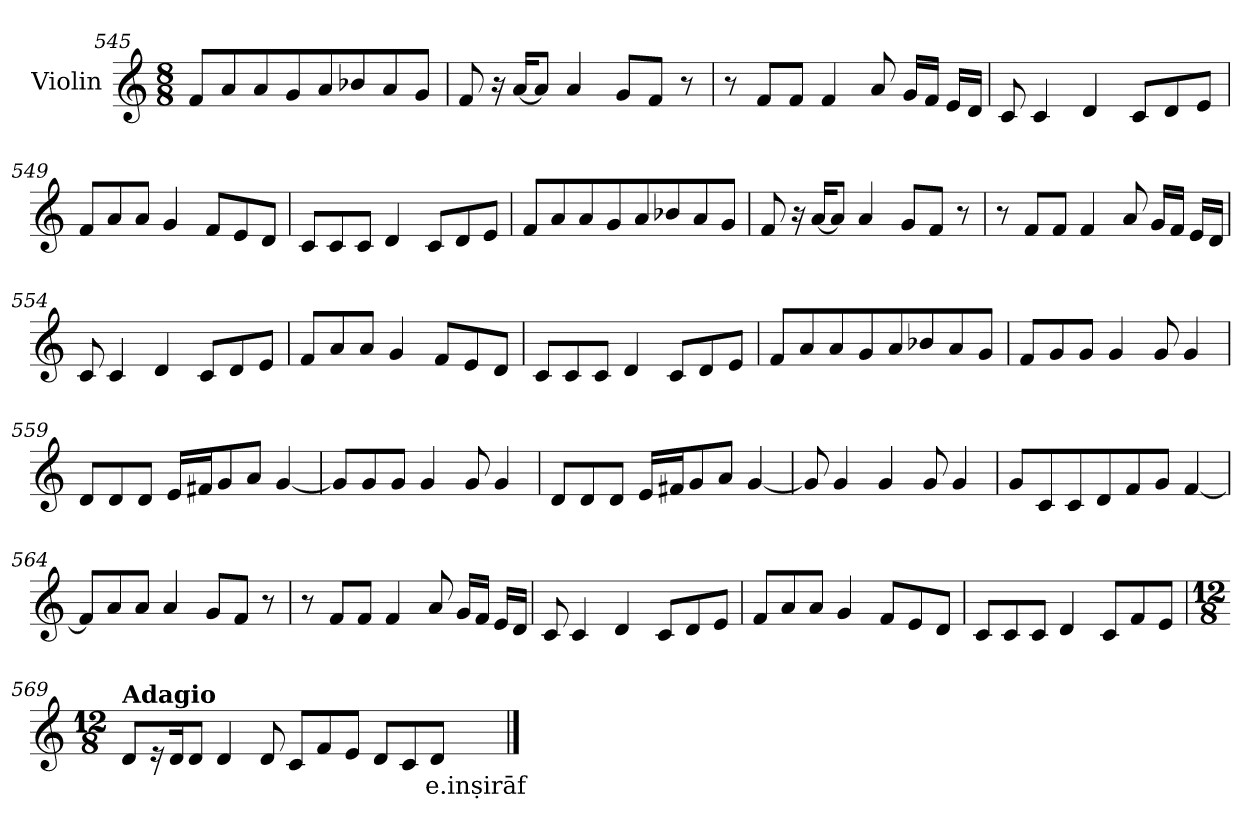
**kern	**text
*part1	*part1
*staff1	*staff1
*I"Violin	*
!!LO:LB:g=z
*clefG2	*
*k[]	*
*M8/8	*
=545	=545
8f/L	.
8a/	.
8a/	.
8g/	.
8a/	.
8b-X/	.
8a/	.
8g/J	.
=546	=546
8f/	.
16r	.
[16a/KL	.
8a/J]	.
4a/	.
8g/L	.
8f/J	.
8r	.
=547	=547
8r	.
8f/L	.
8f/J	.
4f/	.
8a/	.
16g/LL	.
16f/JJ	.
16e/LL	.
16d/JJ	.
=548	=548
8c/	.
4c/	.
4d/	.
8c/L	.
8d/	.
8e/J	.
!!LO:LB:g=z
=549	=549
8f/L	.
8a/	.
8a/J	.
4g/	.
8f/L	.
8e/	.
8d/J	.
=550	=550
8c/L	.
8c/	.
8c/J	.
4d/	.
8c/L	.
8d/	.
8e/J	.
=551	=551
8f/L	.
8a/	.
8a/	.
8g/	.
8a/	.
8b-X/	.
8a/	.
8g/J	.
=552	=552
8f/	.
16r	.
[16a/KL	.
8a/J]	.
4a/	.
8g/L	.
8f/J	.
8r	.
!!LO:LB:g=z
=553	=553
8r	.
8f/L	.
8f/J	.
4f/	.
8a/	.
16g/LL	.
16f/JJ	.
16e/LL	.
16d/JJ	.
=554	=554
8c/	.
4c/	.
4d/	.
8c/L	.
8d/	.
8e/J	.
=555	=555
8f/L	.
8a/	.
8a/J	.
4g/	.
8f/L	.
8e/	.
8d/J	.
=556	=556
8c/L	.
8c/	.
8c/J	.
4d/	.
8c/L	.
8d/	.
8e/J	.
!!LO:LB:g=z
=557	=557
8f/L	.
8a/	.
8a/	.
8g/	.
8a/	.
8b-X/	.
8a/	.
8g/J	.
=558	=558
8f/L	.
8g/	.
8g/J	.
4g/	.
8g/	.
4g/	.
=559	=559
8d/L	.
8d/	.
8d/J	.
16e/LL	.
16f#X/J	.
8g/	.
8a/J	.
[4g/	.
=560	=560
8g/L]	.
8g/	.
8g/J	.
4g/	.
8g/	.
4g/	.
!!LO:PB:g=z
=561	=561
8d/L	.
8d/	.
8d/J	.
16e/LL	.
16f#X/J	.
8g/	.
8a/J	.
[4g/	.
=562	=562
8g/]	.
4g/	.
4g/	.
8g/	.
4g/	.
=563	=563
8g/L	.
8c/	.
8c/	.
8d/	.
8f/	.
8g/J	.
[4f/	.
=564	=564
8f/L]	.
8a/	.
8a/J	.
4a/	.
8g/L	.
8f/J	.
8r	.
!!LO:LB:g=z
=565	=565
8r	.
8f/L	.
8f/J	.
4f/	.
8a/	.
16g/LL	.
16f/JJ	.
16e/LL	.
16d/JJ	.
=566	=566
8c/	.
4c/	.
4d/	.
8c/L	.
8d/	.
8e/J	.
=567	=567
8f/L	.
8a/	.
8a/J	.
4g/	.
8f/L	.
8e/	.
8d/J	.
=568	=568
8c/L	.
8c/	.
8c/J	.
4d/	.
8c/L	.
8f/	.
8e/J	.
!!LO:LB:g=z
=569	=569
*M12/8	*
*MM58	*
!LO:TX:a:B:t=Adagio	!
8d/L	.
16r	.
16d/K	.
8d/J	.
4d/	.
8d/	.
8c/L	.
8f/	.
8e/J	.
8d/L	.
8c/	.
!	!LO:LY:b
8d/J	e.inṣirāf
==	==
*-	*-
